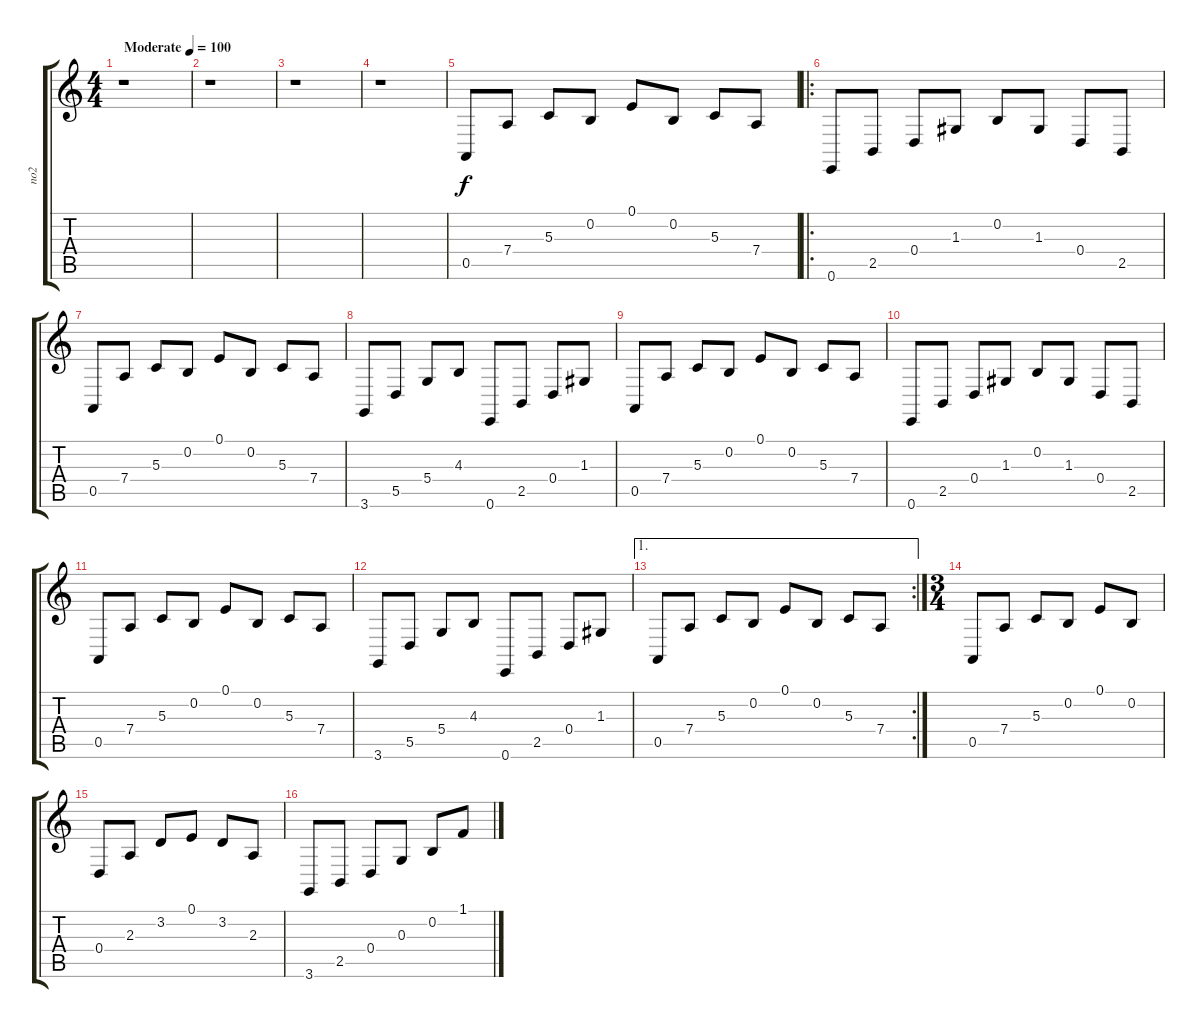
\track ("no2" "no2") {instrument churchorgan}
\staff {score tabs}
\tuning (E4 B3 G3 D3 A2 E2) {hide}
\ts (4 4)
\tempo (100 "Moderate")
\clef g2
\ks c
r.1{dy f instrument churchorgan} |
r.1 |
r.1 |
r.1 |
0.5.8 7.4.8 5.3.8 0.2.8 0.1.8 0.2.8 5.3.8 7.4.8 |
\ro
0.6.8 2.5.8 0.4.8 1.3.8 0.2.8 1.3.8 0.4.8 2.5.8 |
0.5.8 7.4.8 5.3.8 0.2.8 0.1.8 0.2.8 5.3.8 7.4.8 |
3.6.8 5.5.8 5.4.8 4.3.8 0.6.8 2.5.8 0.4.8 1.3.8 |
0.5.8 7.4.8 5.3.8 0.2.8 0.1.8 0.2.8 5.3.8 7.4.8 |
0.6.8 2.5.8 0.4.8 1.3.8 0.2.8 1.3.8 0.4.8 2.5.8 |
0.5.8 7.4.8 5.3.8 0.2.8 0.1.8 0.2.8 5.3.8 7.4.8 |
3.6.8 5.5.8 5.4.8 4.3.8 0.6.8 2.5.8 0.4.8 1.3.8 |
\ae 1
\rc 2
0.5.8 7.4.8 5.3.8 0.2.8 0.1.8 0.2.8 5.3.8 7.4.8 |
\ts (3 4)
0.5.8 7.4.8 5.3.8 0.2.8 0.1.8 0.2.8 |
0.4.8 2.3.8 3.2.8 0.1.8 3.2.8 2.3.8 |
3.6.8 2.5.8 0.4.8 0.3.8 0.2.8 1.1.8
